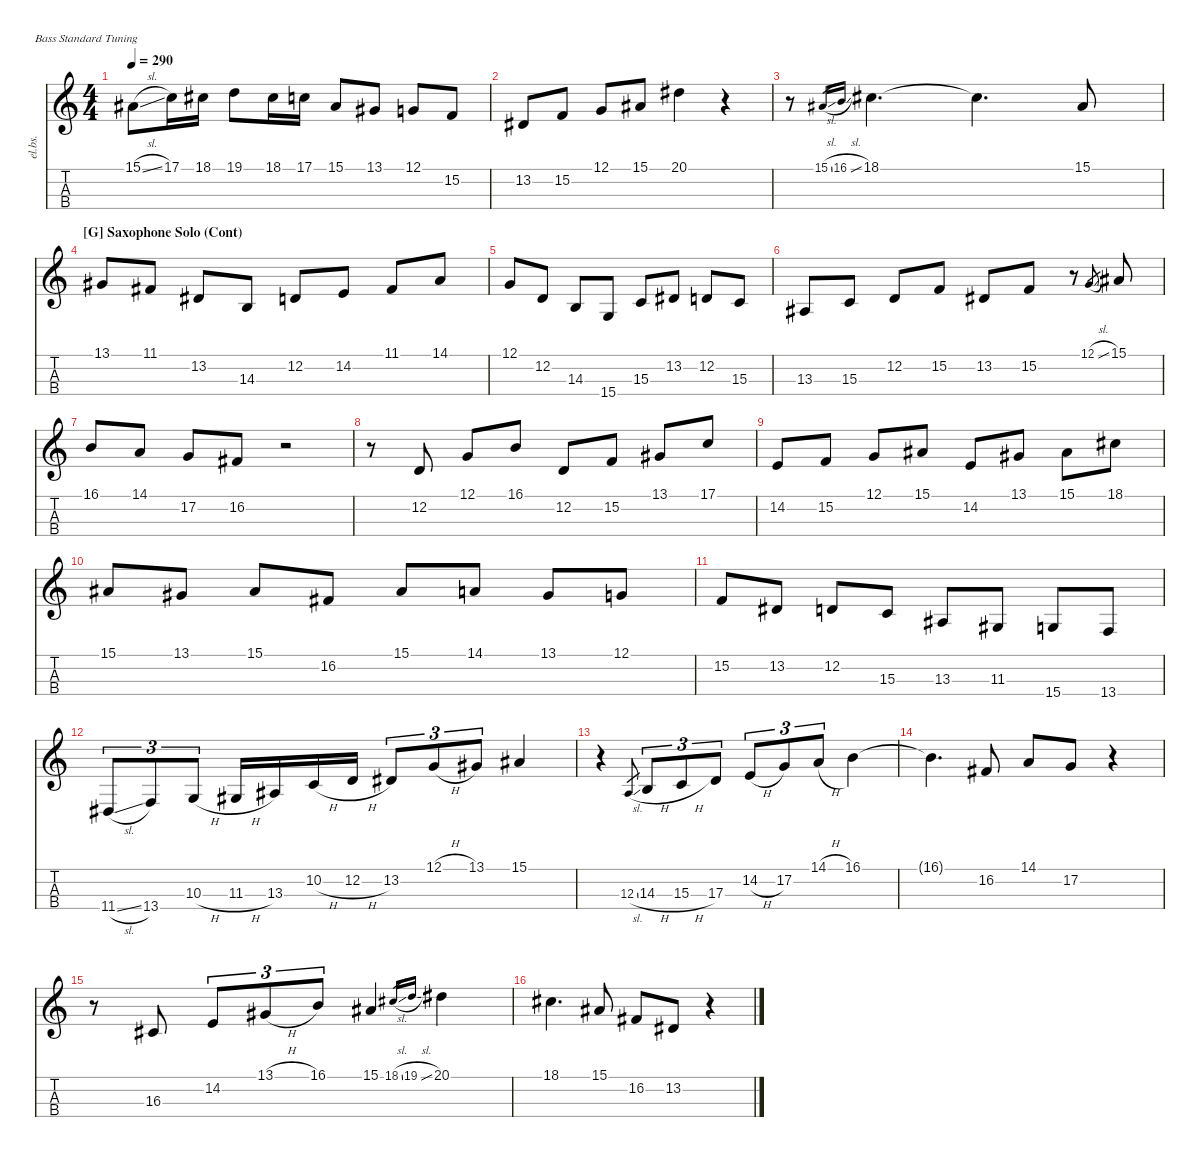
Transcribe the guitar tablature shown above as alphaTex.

\defaultSystemsLayout 4
\hideDynamics
\bracketExtendMode nobrackets
\otherSystemsTrackNameOrientation horizontal
\track ("Electric Bass" "el.bs.") {instrument electricbassfinger}
\staff {score tabs}
\tuning (G2 D2 A1 E1)
\ts (4 4)
\tempo 290
\clef g2
\ks c
15.1{sl}.8{dy mf} 17.1.16 18.1.16 19.1.8 18.1.16 17.1.16 15.1.8 13.1.8 12.1.8 15.2.8 |
13.2.8 15.2.8 12.1.8 15.1.8 20.1.4 r.4 |
r.8 15.1{sl}.16{gr} 16.1{sl}.16{gr} 18.1.4{d} 18.1{t}.4{d} 15.1.8 |
\section ("G" "Saxophone Solo (Cont)")
13.1.8 11.1.8 13.2.8 14.3.8 12.2.8 14.2.8 11.1.8 14.1.8 |
12.1.8 12.2.8 14.3.8 15.4.8 15.3.8 13.2.8 12.2.8 15.3.8 |
13.3.8 15.3.8 12.2.8 15.2.8 13.2.8 15.2.8 r.8 12.1{sl}.8{gr} 15.1.8 |
16.1.8 14.1.8 17.2.8 16.2.8 r.2 |
r.8 12.2.8 12.1.8 16.1.8 12.2.8 15.2.8 13.1.8 17.1.8 |
14.2.8 15.2.8 12.1.8 15.1.8 14.2.8 13.1.8 15.1.8 18.1.8 |
15.1.8 13.1.8 15.1.8 16.2.8 15.1.8 14.1.8 13.1.8 12.1.8 |
15.2.8 13.2.8 12.2.8 15.3.8 13.3.8 11.3.8 15.4.8 13.4.8 |
11.4{sl}.8{tu (3 2)} 13.4.8{tu (3 2)} 10.3{h}.8{tu (3 2)} 11.3{h}.16 13.3.16 10.2{h}.16 12.2{h}.16 13.2.8{tu (3 2)} 12.1{h}.8{tu (3 2)} 13.1.8{tu (3 2)} 15.1.4 |
r.4 12.3{sl}.8{gr} 14.3{h}.8{tu (3 2)} 15.3{h}.8{tu (3 2)} 17.3.8{tu (3 2)} 14.2{h}.8{tu (3 2)} 17.2.8{tu (3 2)} 14.1{h}.8{tu (3 2)} 16.1.4 |
16.1{t}.4{d} 16.2.8 14.1.8 17.2.8 r.4 |
r.8 16.3.8 14.2.8{tu (3 2)} 13.1{h}.8{tu (3 2)} 16.1.8{tu (3 2)} 15.1.4 18.1{sl}.16{gr} 19.1{sl}.16{gr} 20.1.4 |
18.1.4{d} 15.1.8 16.2.8 13.2.8 r.4
